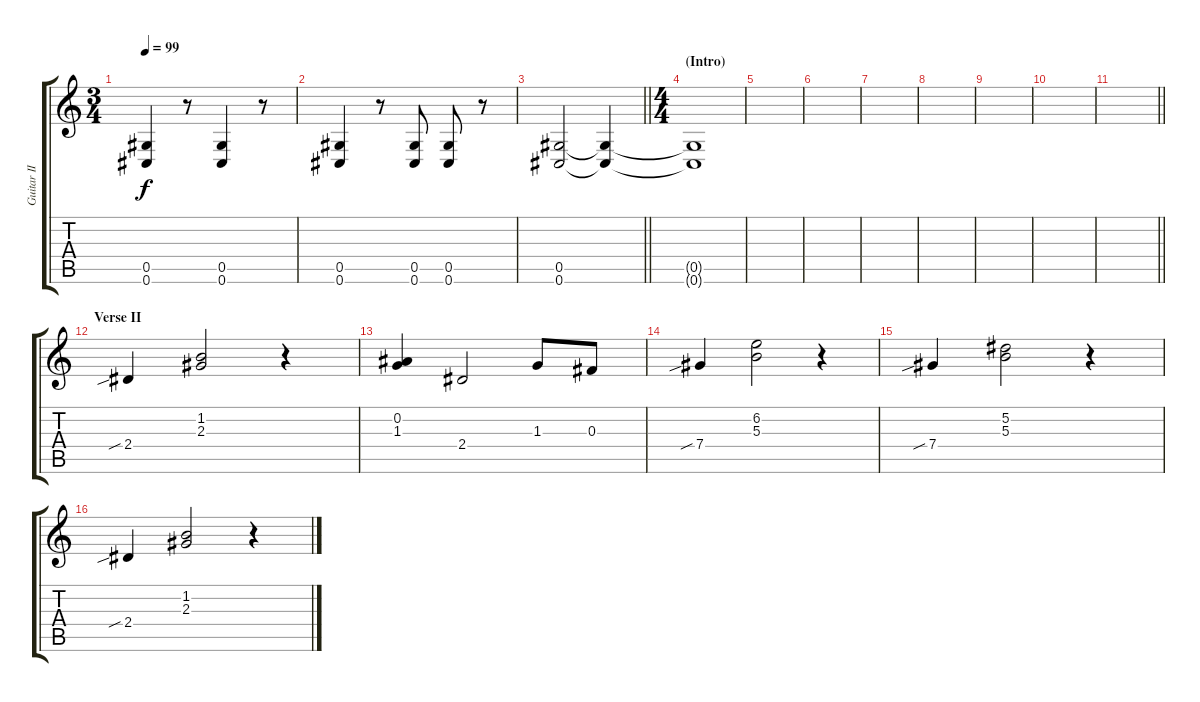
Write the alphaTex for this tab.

\track ("Guitar II" "Guitar II") {instrument electricguitarclean}
\staff {score tabs}
\tuning (Eb4 Bb3 Gb3 Db3 Ab2 Db2) {hide}
\ts (3 4)
\tempo 99
\clef g2
\ks c
(0.5 0.6).4{dy f} r.8 (0.5 0.6).4 r.8 |
(0.5 0.6).4 r.8 (0.5 0.6).8 (0.5 0.6).8 r.8 |
\barLineRight lightlight
(0.5 0.6).2 (0.5{t} 0.6{t}).4 |
\ts (4 4)
\section ("" "(Intro)")
(0.5{t} 0.6{t}).1 |
|
|
|
|
|
|
\barLineRight lightlight
|
\section ("" "Verse II")
2.4{sib}.4 (1.2 2.3).2 r.4 |
(0.2 1.3).4 2.4.2 1.3.8 0.3.8 |
7.4{sib}.4 (6.2 5.3).2 r.4 |
7.4{sib}.4 (5.2 5.3).2 r.4 |
2.4{sib}.4 (1.2 2.3).2 r.4
